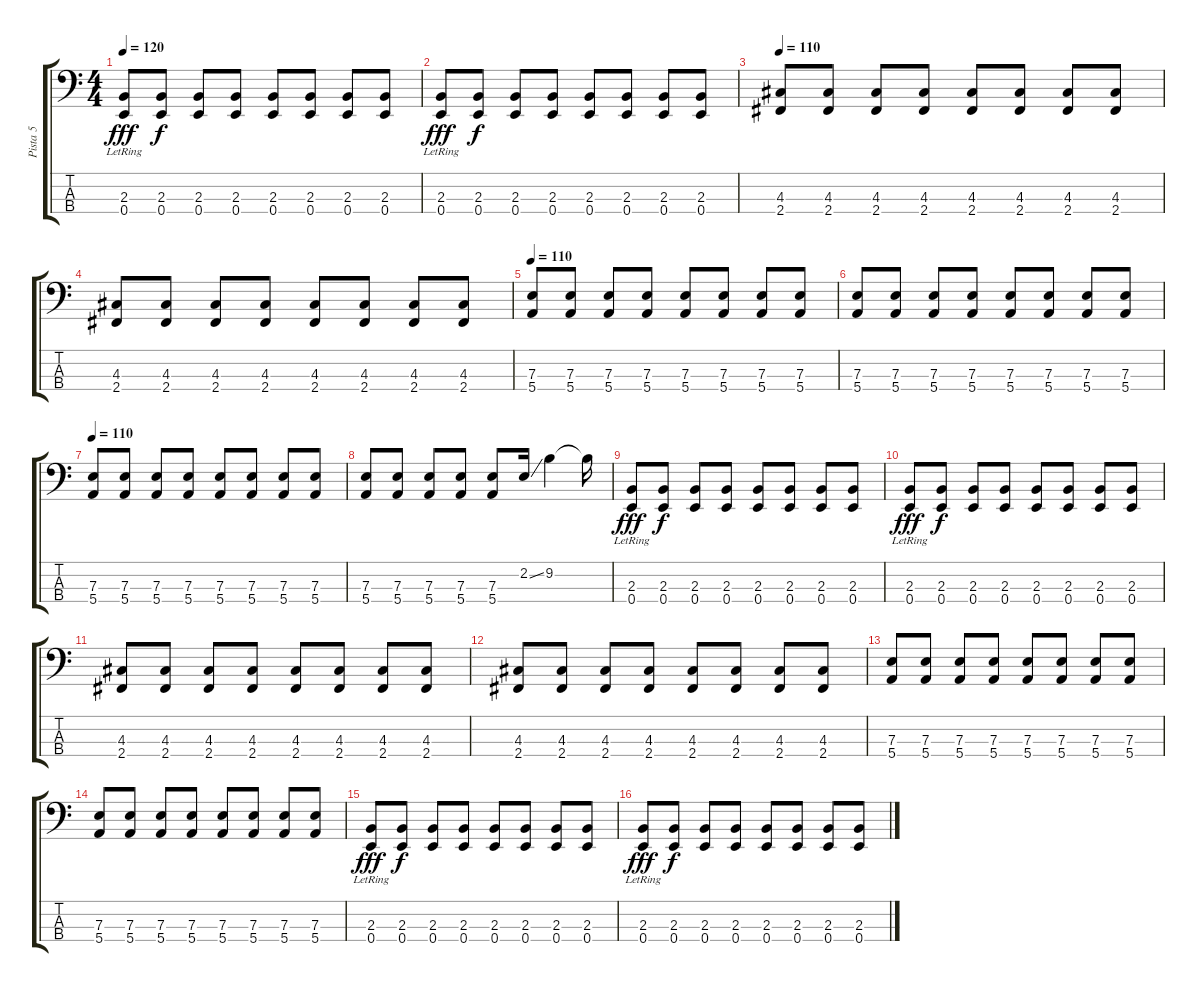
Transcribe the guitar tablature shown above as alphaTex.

\track ("Pista 5" "Pista 5") {instrument electricbassfinger}
\staff {score tabs}
\tuning (G2 D2 A1 E1) {hide}
\ts (4 4)
\tempo 120
\tempo 110
\tempo 120
\clef f4
\ks c
(2.3{lr} 0.4{lr}).8{dy fff instrument electricbassfinger} (2.3 0.4).8{dy f} (2.3 0.4).8 (2.3 0.4).8 (2.3 0.4).8 (2.3 0.4).8 (2.3 0.4).8 (2.3 0.4).8 |
(2.3{lr} 0.4{lr}).8{dy fff} (2.3 0.4).8{dy f} (2.3 0.4).8 (2.3 0.4).8 (2.3 0.4).8 (2.3 0.4).8 (2.3 0.4).8 (2.3 0.4).8 |
\tempo 110
(4.3 2.4).8 (4.3 2.4).8 (4.3 2.4).8 (4.3 2.4).8 (4.3 2.4).8 (4.3 2.4).8 (4.3 2.4).8 (4.3 2.4).8 |
(4.3 2.4).8 (4.3 2.4).8 (4.3 2.4).8 (4.3 2.4).8 (4.3 2.4).8 (4.3 2.4).8 (4.3 2.4).8 (4.3 2.4).8 |
\tempo 110
(7.3 5.4).8 (7.3 5.4).8 (7.3 5.4).8 (7.3 5.4).8 (7.3 5.4).8 (7.3 5.4).8 (7.3 5.4).8 (7.3 5.4).8 |
(7.3 5.4).8 (7.3 5.4).8 (7.3 5.4).8 (7.3 5.4).8 (7.3 5.4).8 (7.3 5.4).8 (7.3 5.4).8 (7.3 5.4).8 |
\tempo 110
(7.3 5.4).8 (7.3 5.4).8 (7.3 5.4).8 (7.3 5.4).8 (7.3 5.4).8 (7.3 5.4).8 (7.3 5.4).8 (7.3 5.4).8 |
(7.3 5.4).8 (7.3 5.4).8 (7.3 5.4).8 (7.3 5.4).8 (7.3 5.4).8 2.2{ss}.16 9.2.4 9.2{t}.16 |
(2.3{lr} 0.4{lr}).8{dy fff} (2.3 0.4).8{dy f} (2.3 0.4).8 (2.3 0.4).8 (2.3 0.4).8 (2.3 0.4).8 (2.3 0.4).8 (2.3 0.4).8 |
(2.3{lr} 0.4{lr}).8{dy fff} (2.3 0.4).8{dy f} (2.3 0.4).8 (2.3 0.4).8 (2.3 0.4).8 (2.3 0.4).8 (2.3 0.4).8 (2.3 0.4).8 |
(4.3 2.4).8 (4.3 2.4).8 (4.3 2.4).8 (4.3 2.4).8 (4.3 2.4).8 (4.3 2.4).8 (4.3 2.4).8 (4.3 2.4).8 |
(4.3 2.4).8 (4.3 2.4).8 (4.3 2.4).8 (4.3 2.4).8 (4.3 2.4).8 (4.3 2.4).8 (4.3 2.4).8 (4.3 2.4).8 |
(7.3 5.4).8 (7.3 5.4).8 (7.3 5.4).8 (7.3 5.4).8 (7.3 5.4).8 (7.3 5.4).8 (7.3 5.4).8 (7.3 5.4).8 |
(7.3 5.4).8 (7.3 5.4).8 (7.3 5.4).8 (7.3 5.4).8 (7.3 5.4).8 (7.3 5.4).8 (7.3 5.4).8 (7.3 5.4).8 |
(2.3{lr} 0.4{lr}).8{dy fff} (2.3 0.4).8{dy f} (2.3 0.4).8 (2.3 0.4).8 (2.3 0.4).8 (2.3 0.4).8 (2.3 0.4).8 (2.3 0.4).8 |
(2.3{lr} 0.4{lr}).8{dy fff} (2.3 0.4).8{dy f} (2.3 0.4).8 (2.3 0.4).8 (2.3 0.4).8 (2.3 0.4).8 (2.3 0.4).8 (2.3 0.4).8
